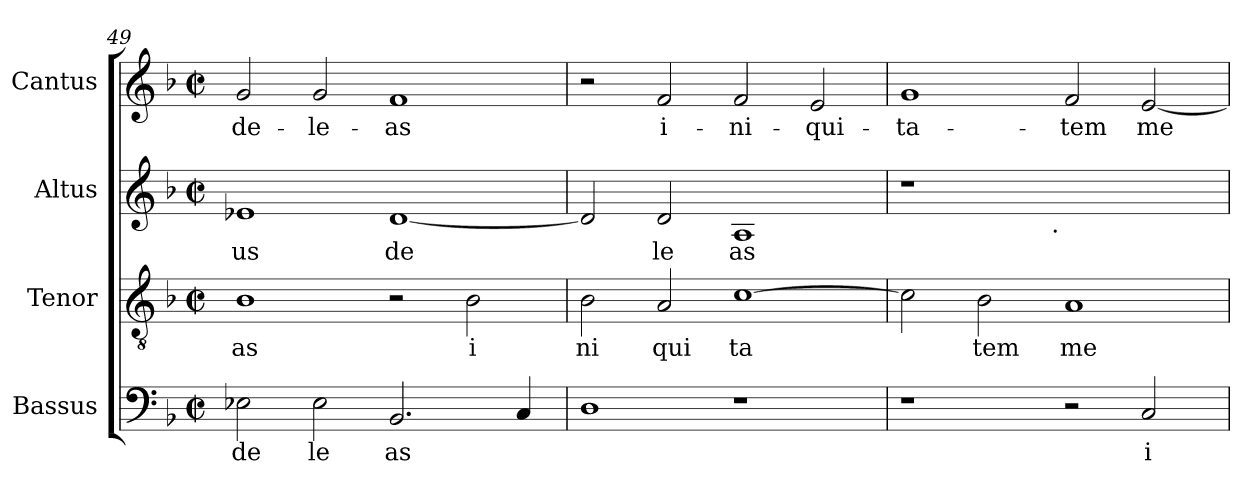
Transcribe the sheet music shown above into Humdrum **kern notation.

**kern	**text	**kern	**text	**kern	**text	**kern	**text
*part4	*part4	*part3	*part3	*part2	*part2	*part1	*part1
*staff4	*staff4	*staff3	*staff3	*staff2	*staff2	*staff1	*staff1
*I"Bassus	*	*I"Tenor	*	*I"Altus	*	*I"Cantus	*
*clefF4	*	*clefGv2	*	*clefG2	*	*clefG2	*
*k[b-]	*	*k[b-]	*	*k[b-]	*	*k[b-]	*
*F:	*	*F:	*	*F:	*	*F:	*
*M2/2	*	*M2/2	*	*M2/2	*	*M2/2	*
*met(c|)	*	*met(c|)	*	*met(c|)	*	*met(c|)	*
=49	=49	=49	=49	=49	=49	=49	=49
!	!LO:LY:b:cj	!	!LO:LY:b:cj	!	!LO:LY:b:cj	!	!LO:LY:b:cj
2E-X\	de	1B-	as	1e-X	us	2g/	de-
!	!LO:LY:b:cj	!	!	!	!	!	!LO:LY:b:cj
2E-\	le	.	.	.	.	2g/	-le-
!	!LO:LY:b:cj	!	!	!	!LO:LY:b:cj	!	!LO:LY:b:cj
2.BB-/	as	2r	.	[<1d	de	1f	-as
!	!	!	!LO:LY:b:cj	!	!	!	!
.	.	2B-\	i	.	.	.	.
!	!LO:LY:b:cj	!	!	!	!	!	!
4C/	.	.	.	.	.	.	.
=50	=50	=50	=50	=50	=50	=50	=50
!	!LO:LY:b:cj	!	!LO:LY:b:cj	!	!LO:LY:b:cj	!	!
1D	.	2B-\	ni	2d/]	.	2r	.
!	!	!	!LO:LY:b:cj	!	!LO:LY:b:cj	!	!LO:LY:b:cj
.	.	2A/	qui	2d/	le	2f/	i-
!	!	!	!LO:LY:b:cj	!	!LO:LY:b:cj	!	!LO:LY:b:cj
1r	.	[>1c	ta	1A	as	2f/	-ni-
!	!	!	!	!	!	!	!LO:LY:b:cj
.	.	.	.	.	.	2e/	-qui-
=51	=51	=51	=51	=51	=51	=51	=51
!	!	!	!LO:LY:b:cj	!	!	!	!LO:LY:b:cj
*	*	*	*	*^	*	*	*
1r	.	2c\]	.	1r	2ryy	.	1g	-ta-
!	!	!	!LO:LY:b:cj	!	!	!	!	!
.	.	2B-\	tem	.	4...ryy	.	.	.
!	!	!	!	!	!LO:TX:b:t=.	!	!	!
.	.	.	.	.	1ryy	.	.	.
!	!	!	!LO:LY:b:cj	!	!	!	!	!LO:LY:b:cj
2r	.	1A	me	1ryy	.	.	2f/	-tem
!	!LO:LY:b:cj	!	!	!	!	!	!	!LO:LY:b:cj
2C/	i	.	.	.	.	.	[<2e/	me-
.	.	.	.	.	32ryy	.	.	.
*	*	*	*	*v	*v	*	*	*
=	=	=	=	=	=	=	=
*-	*-	*-	*-	*-	*-	*-	*-
